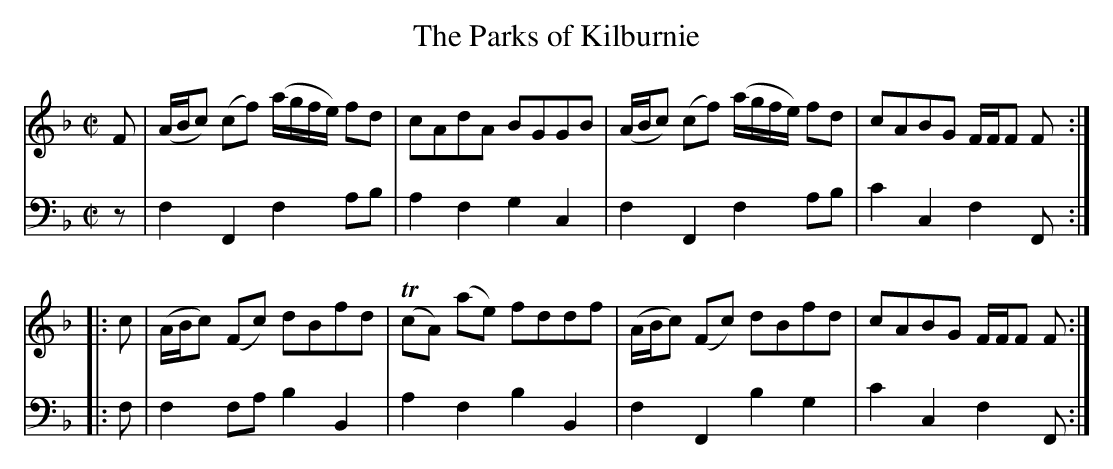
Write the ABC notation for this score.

X:1
T: The Parks of Kilburnie
M: C|
L: 1/8
K: F
V: 1
   F | (A/B/c) (cf) (a/g/f/e/) fd | cAdA BGGB | (A/B/c) (cf) (a/g/f/e/) fd | cABG F/F/F F :|
|: c | (A/B/c) (Fc) dBfd | (TcA) (ae) fddf | (A/B/c) (Fc) dBfd | cABG F/F/F F :|
V: 2 clef=bass middle=d
   z | f2F2 f2ab | a2f2 g2c2 | f2F2 f2ab | c'2c2 f2F :|
|: f | f2fa b2B2 | a2f2 b2B2 | f2F2 b2g2 | c'2c2 f2F :|
